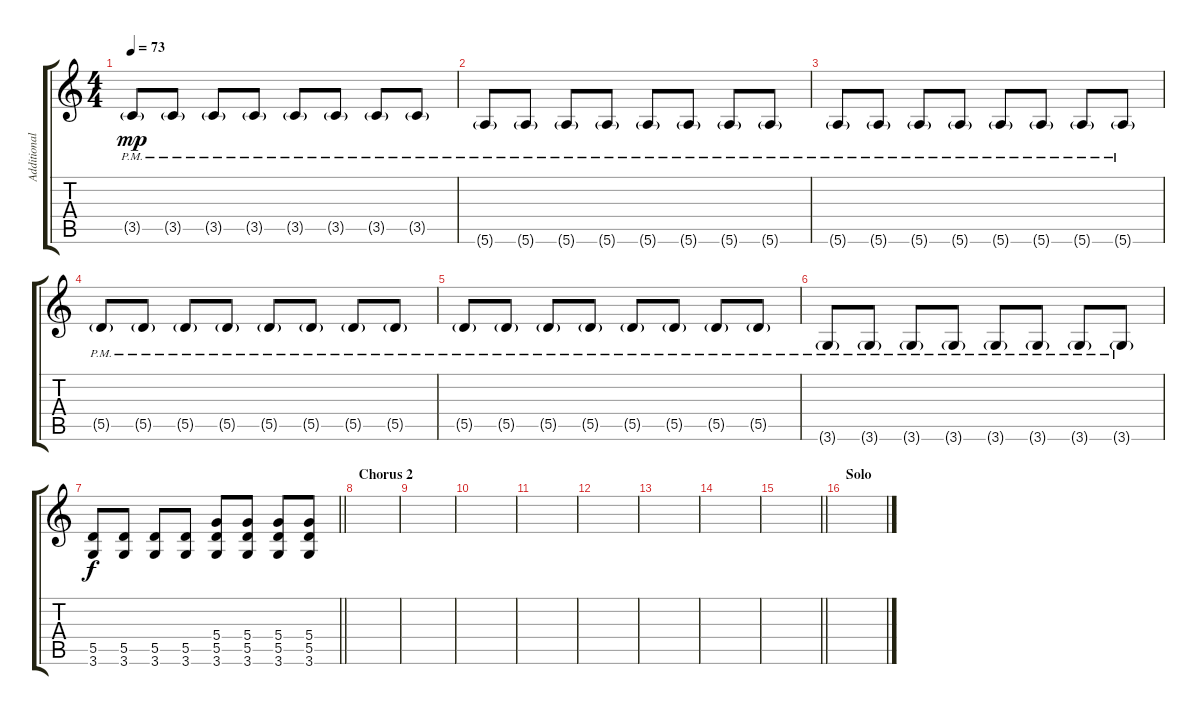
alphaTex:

\track ("Additional Guitar II" "Additional") {instrument electricguitarjazz}
\staff {score tabs}
\tuning (E4 B3 G3 D3 A2 E2) {hide}
\ts (4 4)
\tempo 73
\clef g2
\ks c
3.5{g pm}.8{dy mp} 3.5{g pm}.8 3.5{g pm}.8 3.5{g pm}.8 3.5{g pm}.8 3.5{g pm}.8 3.5{g pm}.8 3.5{g pm}.8 |
5.6{g pm}.8 5.6{g pm}.8 5.6{g pm}.8 5.6{g pm}.8 5.6{g pm}.8 5.6{g pm}.8 5.6{g pm}.8 5.6{g pm}.8 |
5.6{g pm}.8 5.6{g pm}.8 5.6{g pm}.8 5.6{g pm}.8 5.6{g pm}.8 5.6{g pm}.8 5.6{g pm}.8 5.6{g pm}.8 |
5.5{g pm}.8 5.5{g pm}.8 5.5{g pm}.8 5.5{g pm}.8 5.5{g pm}.8 5.5{g pm}.8 5.5{g pm}.8 5.5{g pm}.8 |
5.5{g pm}.8 5.5{g pm}.8 5.5{g pm}.8 5.5{g pm}.8 5.5{g pm}.8 5.5{g pm}.8 5.5{g pm}.8 5.5{g pm}.8 |
3.6{g pm}.8 3.6{g pm}.8 3.6{g pm}.8 3.6{g pm}.8 3.6{g pm}.8 3.6{g pm}.8 3.6{g pm}.8 3.6{g pm}.8{volume 8} |
\barLineRight lightlight
(5.5 3.6).8{dy f volume 14} (5.5 3.6).8 (5.5 3.6).8 (5.5 3.6).8 (5.4 5.5 3.6).8 (5.4 5.5 3.6).8 (5.4 5.5 3.6).8 (5.4 5.5 3.6).8 |
\section ("" "Chorus 2")
|
|
|
|
|
|
|
\barLineRight lightlight
|
\section ("" "Solo")
